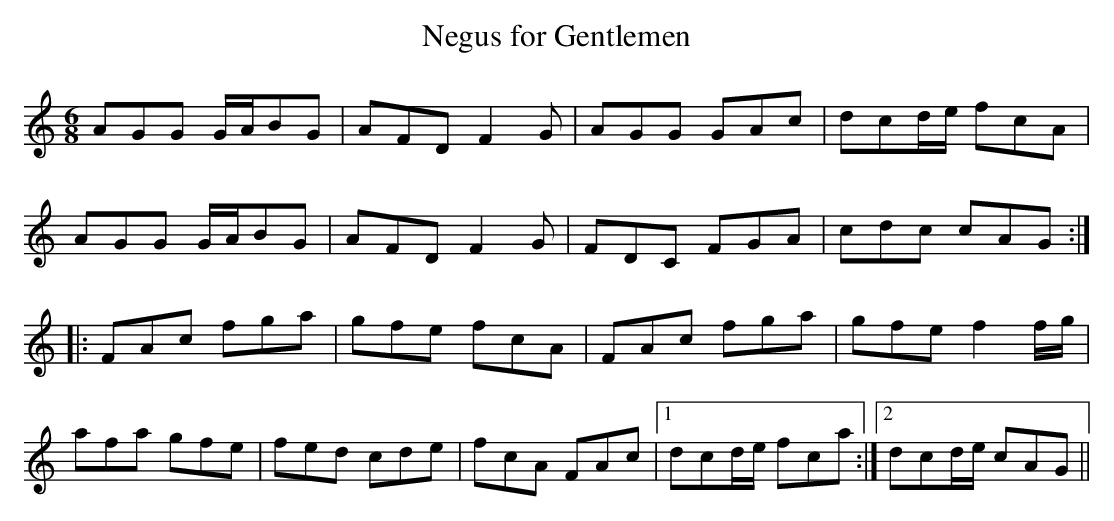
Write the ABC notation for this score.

X:1
T:Negus for Gentlemen
L:1/8
M:6/8
K:C
AGG G/A/BG|AFD F2 G|AGG GAc|dcd/e/ fcA|
AGG G/A/BG|AFD F2 G|FDC FGA|cdc cAG:|
|:FAc fga|gfe fcA|FAc fga|gfe f2 f/g/|
afa gfe| fed cde|fcA FAc|1 dcd/e/ fca:|2 dcd/e/ cAG||
